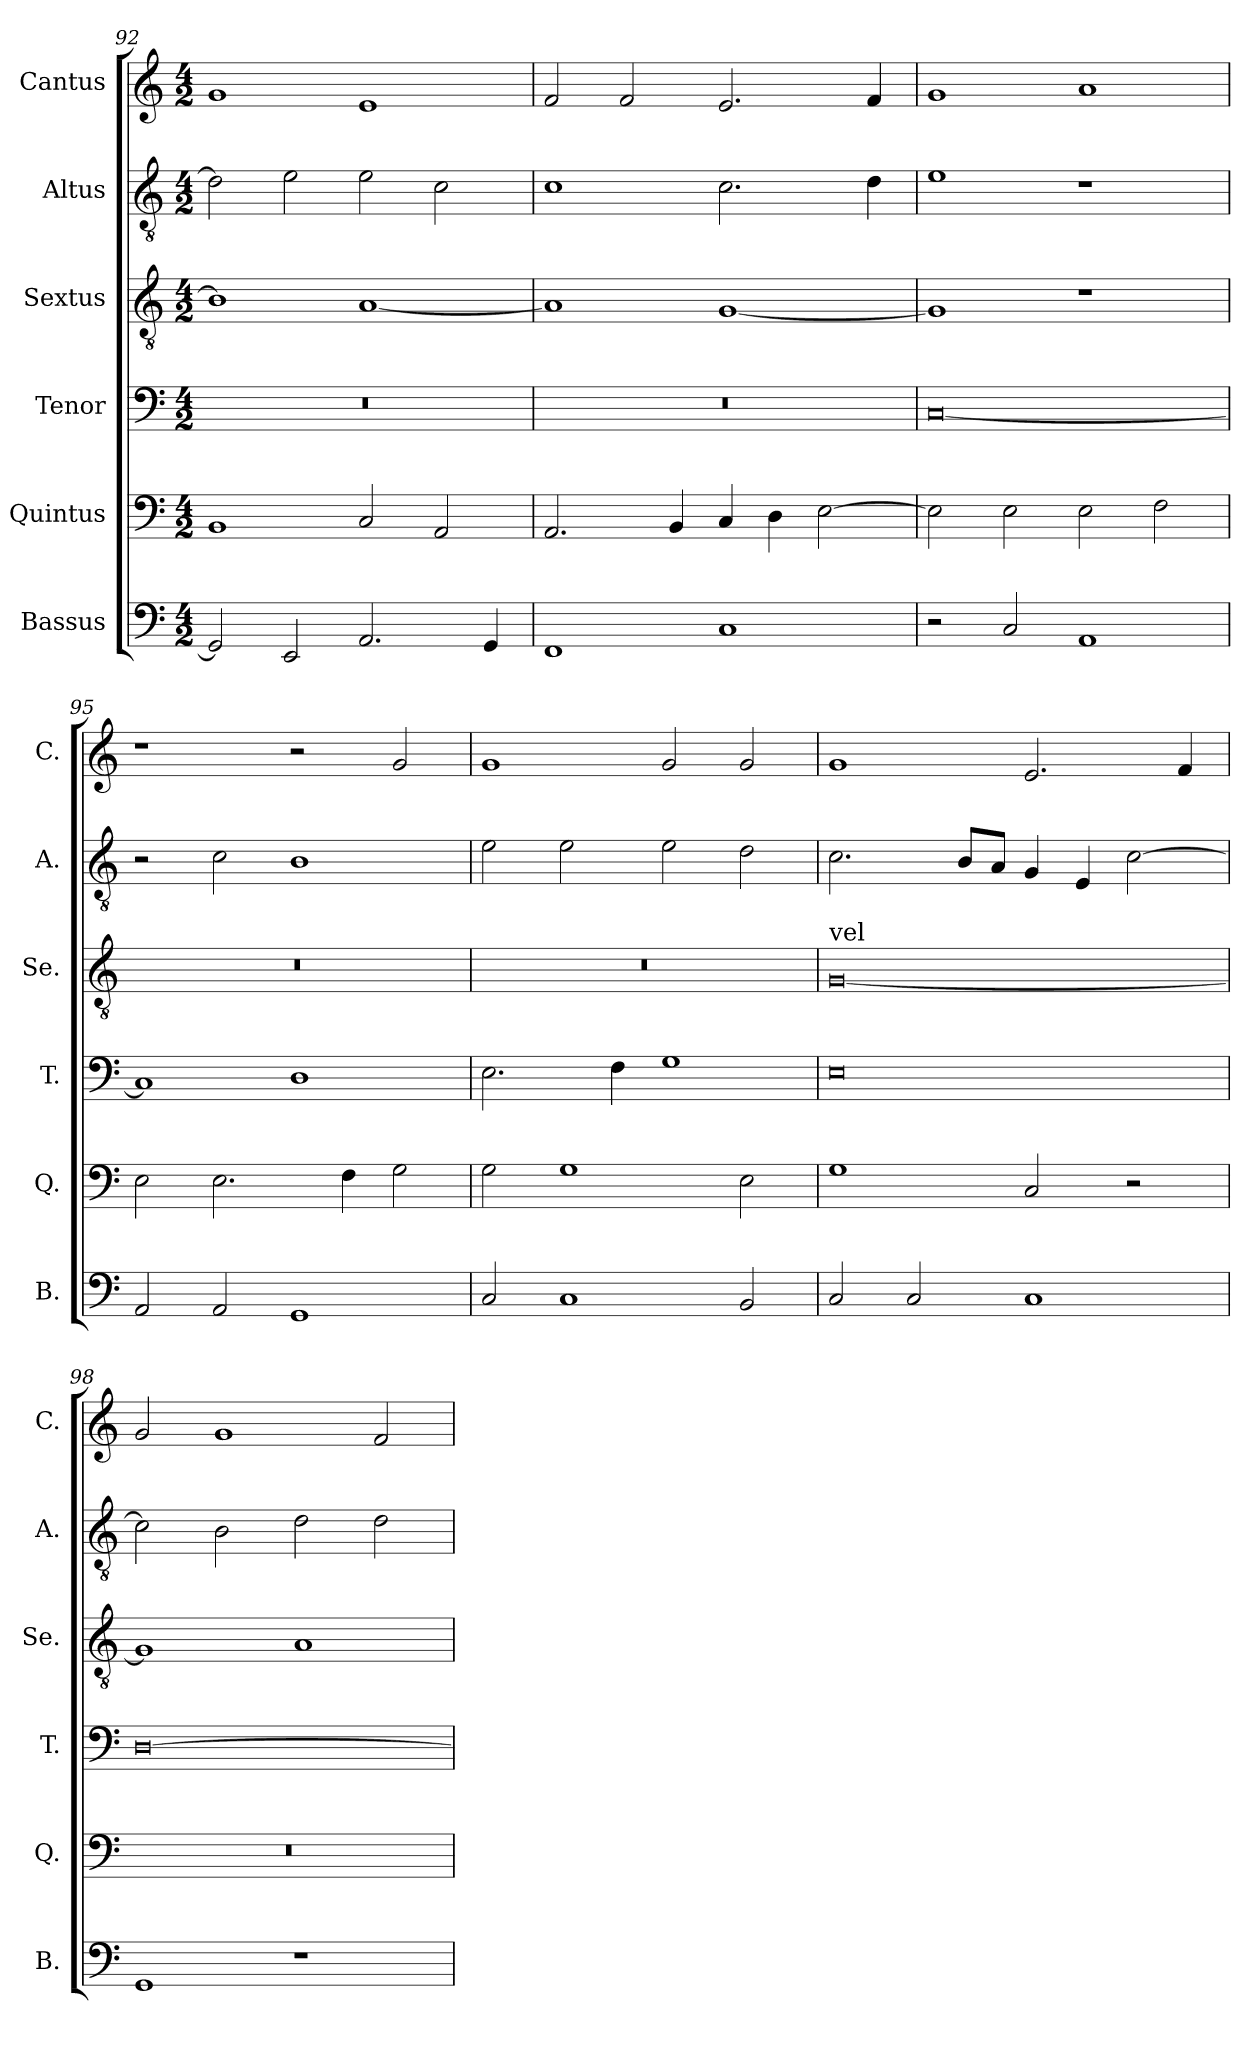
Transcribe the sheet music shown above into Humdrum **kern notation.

**kern	**kern	**kern	**kern	**kern	**kern
*part6	*part5	*part4	*part3	*part2	*part1
*staff6	*staff5	*staff4	*staff3	*staff2	*staff1
*I"Bassus	*I"Quintus	*I"Tenor	*I"Sextus	*I"Altus	*I"Cantus
*I'B.	*I'Q.	*I'T.	*I'Se.	*I'A.	*I'C.
*clefF4	*clefF4	*clefF4	*clefGv2	*clefGv2	*clefG2
*k[]	*k[]	*k[]	*k[]	*k[]	*k[]
*M4/2	*M4/2	*M4/2	*M4/2	*M4/2	*M4/2
=92	=92	=92	=92	=92	=92
2GG/]	1BB	0r	1B]	2d\]	1g
2EE/	.	.	.	2e\	.
2.AA/	2C/	.	[1A	2e\	1e
.	2AA/	.	.	2c\	.
4GG/	.	.	.	.	.
=93	=93	=93	=93	=93	=93
1FF	2.AA/	0r	1A]	1c	2f/
.	.	.	.	.	2f/
.	4BB/	.	.	.	.
1C	4C/	.	[1G	2.c\	2.e/
.	4D\	.	.	.	.
.	[2E\	.	.	.	.
.	.	.	.	4d\	4f/
=94	=94	=94	=94	=94	=94
2r	2E\]	[0C	1G]	1e	1g
2C/	2E\	.	.	.	.
1AA	2E\	.	1r	1r	1a
.	2F\	.	.	.	.
=95	=95	=95	=95	=95	=95
2AA/	2E\	1C]	0r	2r	1r
2AA/	2.E\	.	.	2c\	.
1GG	.	1D	.	1B	2r
.	4F\	.	.	.	.
.	2G\	.	.	.	2g/
=96	=96	=96	=96	=96	=96
2C/	2G\	2.E\	0r	2e\	1g
1C	1G	.	.	2e\	.
.	.	4F\	.	.	.
.	.	1G	.	2e\	2g/
2BB/	2E\	.	.	2d\	2g/
!!LO:PB:g=z
=97	=97	=97	=97	=97	=97
!	!	!	!LO:TX:a:t=vel	!	!
2C/	1G	0E	[0G	2.c\	1g
2C/	.	.	.	.	.
.	.	.	.	8B/L	.
.	.	.	.	8A/J	.
1C	2C/	.	.	4G/	2.e/
.	.	.	.	4E/	.
.	2r	.	.	[2c\	.
.	.	.	.	.	4f/
=98	=98	=98	=98	=98	=98
1GG	0r	[0D	1G]	2c\]	2g/
.	.	.	.	2B\	1g
1r	.	.	1A	2d\	.
.	.	.	.	2d\	2f/
=	=	=	=	=	=
*-	*-	*-	*-	*-	*-
